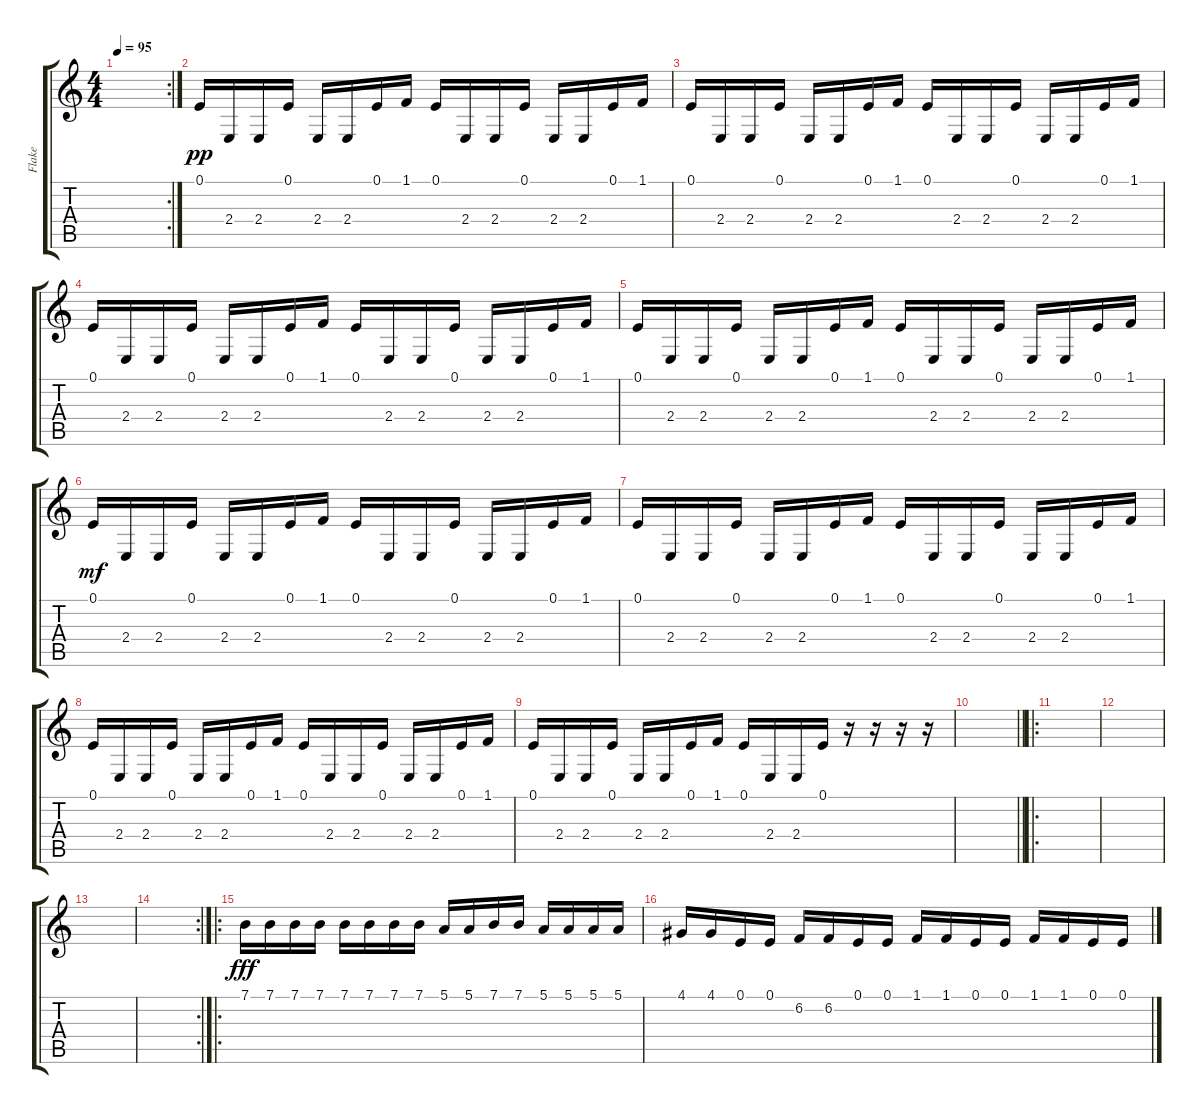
\track ("Flake" "Flake") {instrument kalimba}
\staff {score tabs}
\tuning (E4 B3 G3 D3 A2 D2) {hide}
\rc 2
\ts (4 4)
\tempo 95
\clef g2
\ks c
|
0.1.16{dy pp} 2.4.16 2.4.16 0.1.16 2.4.16 2.4.16 0.1.16 1.1.16 0.1.16 2.4.16 2.4.16 0.1.16 2.4.16 2.4.16 0.1.16 1.1.16 |
0.1.16 2.4.16 2.4.16 0.1.16 2.4.16 2.4.16 0.1.16 1.1.16 0.1.16 2.4.16 2.4.16 0.1.16 2.4.16 2.4.16 0.1.16 1.1.16 |
0.1.16 2.4.16 2.4.16 0.1.16 2.4.16 2.4.16 0.1.16 1.1.16 0.1.16 2.4.16 2.4.16 0.1.16 2.4.16 2.4.16 0.1.16 1.1.16 |
0.1.16 2.4.16 2.4.16 0.1.16 2.4.16 2.4.16 0.1.16 1.1.16 0.1.16 2.4.16 2.4.16 0.1.16 2.4.16 2.4.16 0.1.16 1.1.16 |
0.1.16{dy mf} 2.4.16 2.4.16 0.1.16 2.4.16 2.4.16 0.1.16 1.1.16 0.1.16 2.4.16 2.4.16 0.1.16 2.4.16 2.4.16 0.1.16 1.1.16 |
0.1.16 2.4.16 2.4.16 0.1.16 2.4.16 2.4.16 0.1.16 1.1.16 0.1.16 2.4.16 2.4.16 0.1.16 2.4.16 2.4.16 0.1.16 1.1.16 |
0.1.16 2.4.16 2.4.16 0.1.16 2.4.16 2.4.16 0.1.16 1.1.16 0.1.16 2.4.16 2.4.16 0.1.16 2.4.16 2.4.16 0.1.16 1.1.16 |
0.1.16 2.4.16 2.4.16 0.1.16 2.4.16 2.4.16 0.1.16 1.1.16 0.1.16 2.4.16 2.4.16 0.1.16 r.16 r.16 r.16 r.16 |
\barLineRight lightlight
|
\ro
|
|
|
\rc 2
|
\ro
7.1.16{dy fff volume 16 instrument lead2sawtooth} 7.1.16 7.1.16 7.1.16 7.1.16 7.1.16 7.1.16 7.1.16 5.1.16 5.1.16 7.1.16 7.1.16 5.1.16 5.1.16 5.1.16 5.1.16 |
4.1.16 4.1.16 0.1.16 0.1.16 6.2.16 6.2.16 0.1.16 0.1.16 1.1.16 1.1.16 0.1.16 0.1.16 1.1.16 1.1.16 0.1.16 0.1.16
